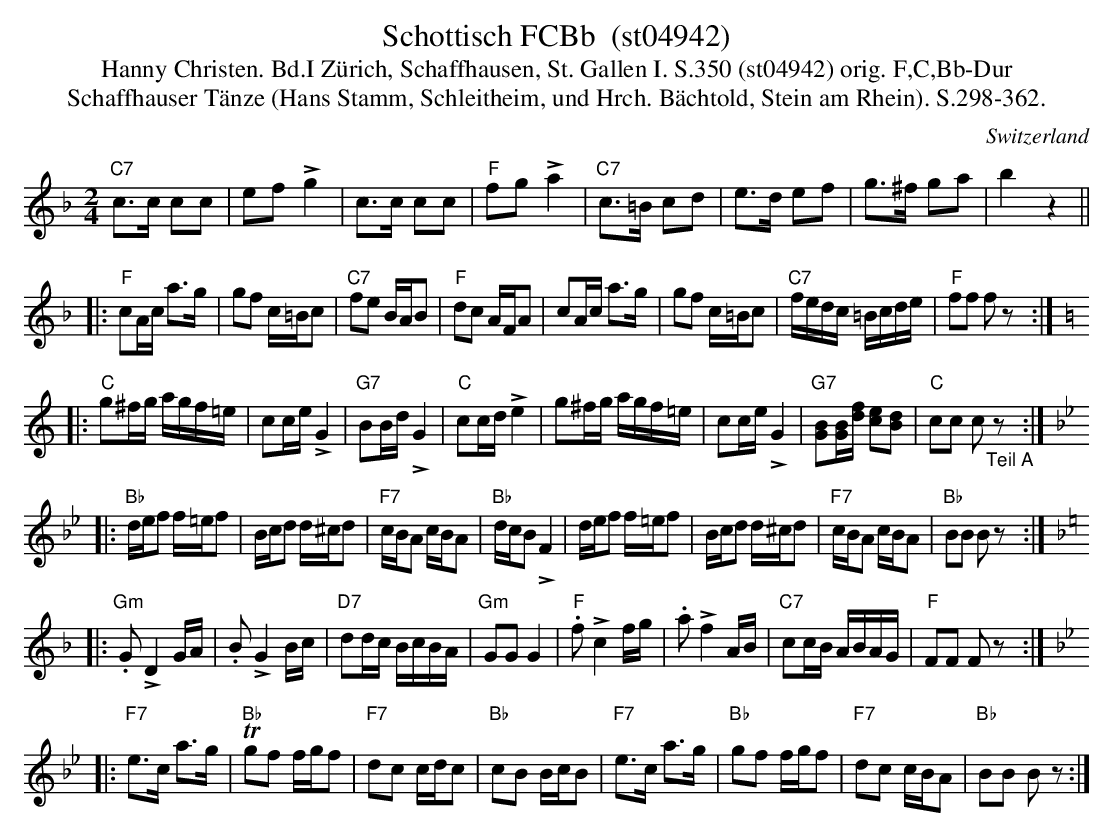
X:1
T: Schottisch FCBb  (st04942)
T:Hanny Christen. Bd.I Zürich, Schaffhausen, St. Gallen I. S.350 (st04942) orig. F,C,Bb-Dur
T: Schaffhauser T\"anze (Hans Stamm, Schleitheim, und Hrch. B\"achtold, Stein am Rhein). S.298-362.
M:2/4
L:1/16
O:Switzerland
K:F major
"C7"c3c c2c2 | e2f2 !>!g4 | c3c c2c2 | "F"f2g2 !>!a4 | "C7"c3=B c2d2 |  e3d e2f2 | g3^f g2a2 | b4z4 ||
|: "F"c2Ac a3g | g2f2 c=Bc2 | "C7"f2e2 BAB2 | "F"d2c2 AFA2 | c2Ac a3g | g2f2 c=Bc2 | "C7"fedc =Bcde | "F"f2f2 f2z2 :: [K:C]
"C"g2^fg agf=e | c2ce !>!G4 | "G7"B2Bd!>!G4 | "C"c2cd!>!e4 | g2^fg agf=e | c2ce!>!G4 | "G7"[GB]2[GB][df] [ce]2[Bd]2 | "C"c2c2 c2"_Teil A"z2 :: [K:Bb]
"Bb"def2 f=ef2 | Bcd2 d^cd2 | "F7"cBA2 cBA2 | "Bb"dcB2 !>!F4 | def2 f=ef2 | Bcd2 d^cd2 | "F7"cBA2 cBA2 | "Bb"B2B2 B2z2 :: [K:F]
 "Gm".G2!>!D4GA | .B2!>!G4 Bc | "D7"d2dc BcBA | "Gm"G2G2G4 | "F".f2!>!c4fg | .a2!>!f4AB | "C7"c2cB ABAG | "F"F2F2 F2z2 :: [K:Bb]
"F7"e3c a3g | "Bb"Tg2f2 fgf2 | "F7"d2c2 cdc2 | "Bb"c2B2 BcB2 | "F7"e3c a3g |  "Bb"g2f2 fgf2 |  "F7"d2c2 cBA2 |  "Bb"B2B2 B2z2 :|
